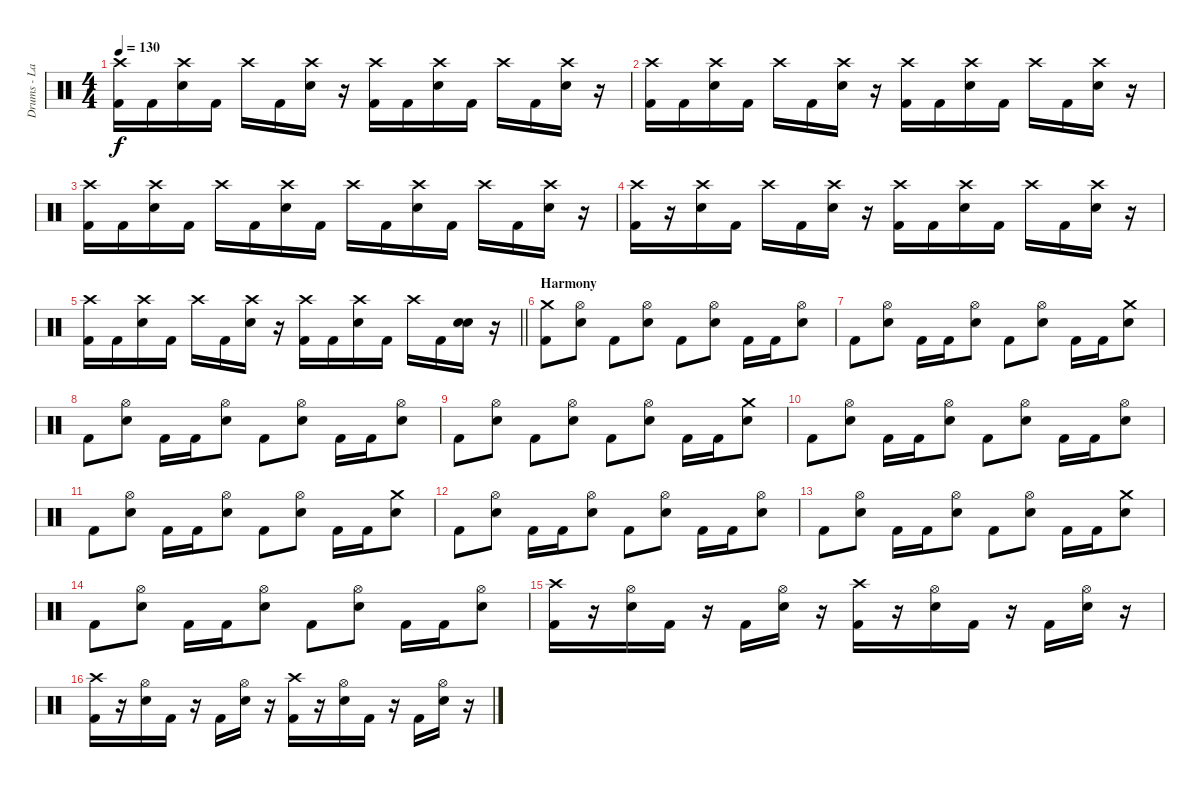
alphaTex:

\track ("Drums - Lars" "Drums - La") {instrument percussion}
\staff {score}
\articulation defaults
\ts (4 4)
\tempo 130
\clef neutral
\ks c
("Crash high (hit)" "Kick (hit) 2").16{dy f} "Kick (hit) 2".16 ("Crash high (hit)" "Electric Snare (hit)").16 "Kick (hit) 2".16 "Crash high (hit)".16 "Kick (hit) 2".16 ("Crash high (hit)" "Electric Snare (hit)").16 r.16 ("Crash high (hit)" "Kick (hit) 2").16 "Kick (hit) 2".16 ("Crash high (hit)" "Electric Snare (hit)").16 "Kick (hit) 2".16 "Crash high (hit)".16 "Kick (hit) 2".16 ("Crash high (hit)" "Electric Snare (hit)").16 r.16 |
("Crash high (hit)" "Kick (hit) 2").16 "Kick (hit) 2".16 ("Crash high (hit)" "Electric Snare (hit)").16 "Kick (hit) 2".16 "Crash high (hit)".16 "Kick (hit) 2".16 ("Crash high (hit)" "Electric Snare (hit)").16 r.16 ("Crash high (hit)" "Kick (hit) 2").16 "Kick (hit) 2".16 ("Crash high (hit)" "Electric Snare (hit)").16 "Kick (hit) 2".16 "Crash high (hit)".16 "Kick (hit) 2".16 ("Crash high (hit)" "Electric Snare (hit)").16 r.16 |
("Crash high (hit)" "Kick (hit) 2").16 "Kick (hit) 2".16 ("Crash high (hit)" "Electric Snare (hit)").16 "Kick (hit) 2".16 "Crash high (hit)".16 "Kick (hit) 2".16 ("Crash high (hit)" "Electric Snare (hit)").16 "Kick (hit) 2".16 "Crash high (hit)".16 "Kick (hit) 2".16 ("Crash high (hit)" "Electric Snare (hit)").16 "Kick (hit) 2".16 "Crash high (hit)".16 "Kick (hit) 2".16 ("Crash high (hit)" "Electric Snare (hit)").16 r.16 |
("Crash high (hit)" "Kick (hit) 2").16 r.16 ("Crash high (hit)" "Electric Snare (hit)").16 "Kick (hit) 2".16 "Crash high (hit)".16 "Kick (hit) 2".16 ("Crash high (hit)" "Electric Snare (hit)").16 r.16 ("Crash high (hit)" "Kick (hit) 2").16 "Kick (hit) 2".16 ("Crash high (hit)" "Electric Snare (hit)").16 "Kick (hit) 2".16 "Crash high (hit)".16 "Kick (hit) 2".16 ("Crash high (hit)" "Electric Snare (hit)").16 r.16 |
\barLineRight lightlight
("Crash high (hit)" "Kick (hit) 2").16 "Kick (hit) 2".16 ("Crash high (hit)" "Electric Snare (hit)").16 "Kick (hit) 2".16 "Crash high (hit)".16 "Kick (hit) 2".16 ("Crash high (hit)" "Electric Snare (hit)").16 r.16 ("Crash high (hit)" "Kick (hit) 2").16 "Kick (hit) 2".16 ("Crash high (hit)" "Electric Snare (hit)").16 "Kick (hit) 2".16 "Crash high (hit)".16 "Kick (hit) 2".16 ("Electric Snare (hit)" "Electric Snare (hit)").16 r.16 |
\section ("" "Harmony")
("Crash medium (hit)" "Kick (hit) 2").8 ("Hi-Hat (open)" "Electric Snare (hit)").8 "Kick (hit) 2".8 ("Hi-Hat (open)" "Electric Snare (hit)").8 "Kick (hit) 2".8 ("Hi-Hat (open)" "Electric Snare (hit)").8 "Kick (hit) 2".16 "Kick (hit) 2".16 ("Hi-Hat (open)" "Electric Snare (hit)").8 |
"Kick (hit) 2".8 ("Hi-Hat (open)" "Electric Snare (hit)").8 "Kick (hit) 2".16 "Kick (hit) 2".16 ("Hi-Hat (open)" "Electric Snare (hit)").8 "Kick (hit) 2".8 ("Hi-Hat (open)" "Electric Snare (hit)").8 "Kick (hit) 2".16 "Kick (hit) 2".16 ("Crash medium (hit)" "Electric Snare (hit)").8 |
"Kick (hit) 2".8 ("Hi-Hat (open)" "Electric Snare (hit)").8 "Kick (hit) 2".16 "Kick (hit) 2".16 ("Hi-Hat (open)" "Electric Snare (hit)").8 "Kick (hit) 2".8 ("Hi-Hat (open)" "Electric Snare (hit)").8 "Kick (hit) 2".16 "Kick (hit) 2".16 ("Hi-Hat (open)" "Electric Snare (hit)").8 |
"Kick (hit) 2".8 ("Hi-Hat (open)" "Electric Snare (hit)").8 "Kick (hit) 2".8 ("Hi-Hat (open)" "Electric Snare (hit)").8 "Kick (hit) 2".8 ("Hi-Hat (open)" "Electric Snare (hit)").8 "Kick (hit) 2".16 "Kick (hit) 2".16 ("Crash medium (hit)" "Electric Snare (hit)").8 |
"Kick (hit) 2".8 ("Hi-Hat (open)" "Electric Snare (hit)").8 "Kick (hit) 2".16 "Kick (hit) 2".16 ("Hi-Hat (open)" "Electric Snare (hit)").8 "Kick (hit) 2".8 ("Hi-Hat (open)" "Electric Snare (hit)").8 "Kick (hit) 2".16 "Kick (hit) 2".16 ("Hi-Hat (open)" "Electric Snare (hit)").8 |
"Kick (hit) 2".8 ("Hi-Hat (open)" "Electric Snare (hit)").8 "Kick (hit) 2".16 "Kick (hit) 2".16 ("Hi-Hat (open)" "Electric Snare (hit)").8 "Kick (hit) 2".8 ("Hi-Hat (open)" "Electric Snare (hit)").8 "Kick (hit) 2".16 "Kick (hit) 2".16 ("Crash medium (hit)" "Electric Snare (hit)").8 |
"Kick (hit) 2".8 ("Hi-Hat (open)" "Electric Snare (hit)").8 "Kick (hit) 2".16 "Kick (hit) 2".16 ("Hi-Hat (open)" "Electric Snare (hit)").8 "Kick (hit) 2".8 ("Hi-Hat (open)" "Electric Snare (hit)").8 "Kick (hit) 2".16 "Kick (hit) 2".16 ("Hi-Hat (open)" "Electric Snare (hit)").8 |
"Kick (hit) 2".8 ("Hi-Hat (open)" "Electric Snare (hit)").8 "Kick (hit) 2".16 "Kick (hit) 2".16 ("Hi-Hat (open)" "Electric Snare (hit)").8 "Kick (hit) 2".8 ("Hi-Hat (open)" "Electric Snare (hit)").8 "Kick (hit) 2".16 "Kick (hit) 2".16 ("Crash medium (hit)" "Electric Snare (hit)").8 |
"Kick (hit) 2".8 ("Hi-Hat (open)" "Electric Snare (hit)").8 "Kick (hit) 2".16 "Kick (hit) 2".16 ("Hi-Hat (open)" "Electric Snare (hit)").8 "Kick (hit) 2".8 ("Hi-Hat (open)" "Electric Snare (hit)").8 "Kick (hit) 2".16 "Kick (hit) 2".16 ("Hi-Hat (open)" "Electric Snare (hit)").8 |
("Crash high (hit)" "Kick (hit) 2").16 r.16 ("Hi-Hat (open)" "Electric Snare (hit)").16 "Kick (hit) 2".16 r.16 "Kick (hit) 2".16 ("Hi-Hat (open)" "Electric Snare (hit)").16 r.16 ("Crash high (hit)" "Kick (hit) 2").16 r.16 ("Hi-Hat (open)" "Electric Snare (hit)").16 "Kick (hit) 2".16 r.16 "Kick (hit) 2".16 ("Hi-Hat (open)" "Electric Snare (hit)").16 r.16 |
("Crash high (hit)" "Kick (hit) 2").16 r.16 ("Hi-Hat (open)" "Electric Snare (hit)").16 "Kick (hit) 2".16 r.16 "Kick (hit) 2".16 ("Hi-Hat (open)" "Electric Snare (hit)").16 r.16 ("Crash high (hit)" "Kick (hit) 2").16 r.16 ("Hi-Hat (open)" "Electric Snare (hit)").16 "Kick (hit) 2".16 r.16 "Kick (hit) 2".16 ("Hi-Hat (open)" "Electric Snare (hit)").16 r.16
